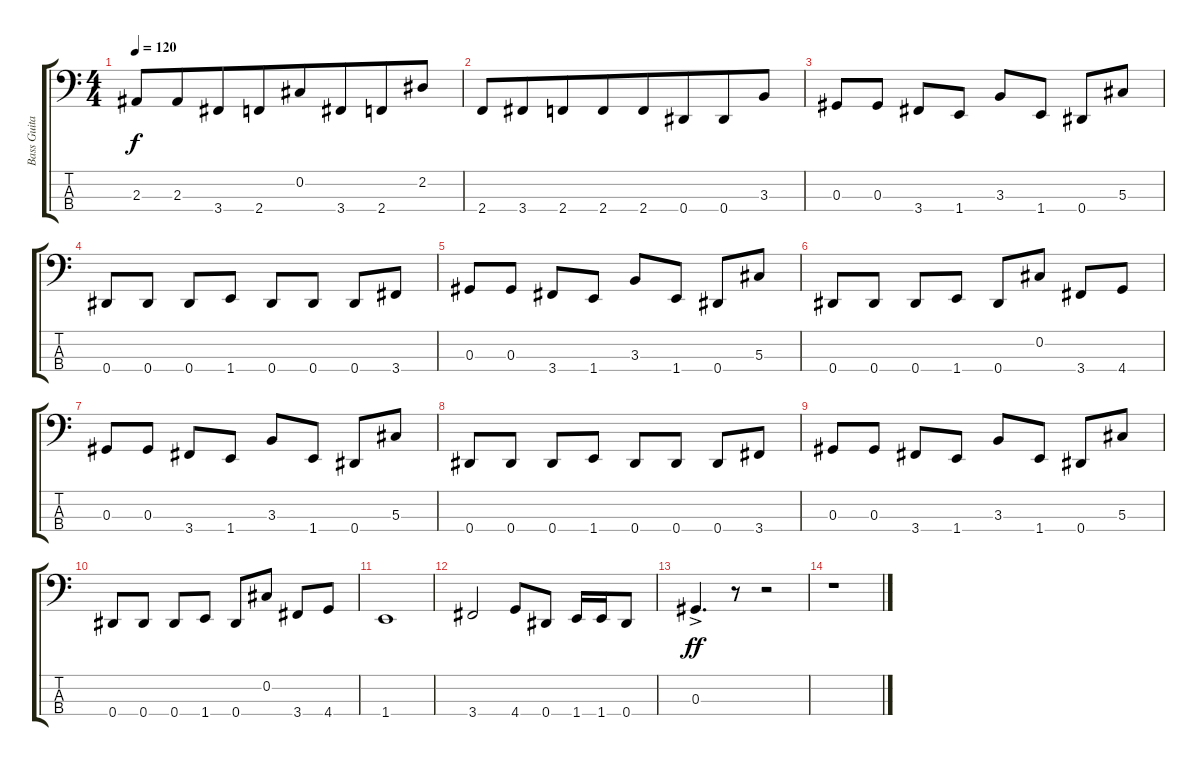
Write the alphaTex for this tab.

\track ("Bass Guitar 2" "Bass Guita") {instrument electricbassfinger}
\staff {score tabs}
\tuning (Gb2 Db2 Ab1 Eb1) {hide}
\ts (4 4)
\tempo 120
\clef f4
\ks c
2.3.8{dy f} 2.3.8{beam merge} 3.4.8{beam merge} 2.4.8{beam merge} 0.2.8{beam merge} 3.4.8{beam merge} 2.4.8{beam merge} 2.2.8 |
2.4.8{beam merge} 3.4.8{beam merge} 2.4.8{beam merge} 2.4.8{beam merge} 2.4.8{beam merge} 0.4.8{beam merge} 0.4.8{beam merge} 3.3.8 |
0.3.8 0.3.8 3.4.8 1.4.8 3.3.8 1.4.8 0.4.8 5.3.8 |
0.4.8 0.4.8 0.4.8 1.4.8 0.4.8 0.4.8 0.4.8 3.4.8 |
0.3.8 0.3.8 3.4.8 1.4.8 3.3.8 1.4.8 0.4.8 5.3.8 |
0.4.8 0.4.8 0.4.8 1.4.8 0.4.8 0.2.8 3.4.8 4.4.8 |
0.3.8 0.3.8 3.4.8 1.4.8 3.3.8 1.4.8 0.4.8 5.3.8 |
0.4.8 0.4.8 0.4.8 1.4.8 0.4.8 0.4.8 0.4.8 3.4.8 |
0.3.8 0.3.8 3.4.8 1.4.8 3.3.8 1.4.8 0.4.8 5.3.8 |
0.4.8 0.4.8 0.4.8 1.4.8 0.4.8 0.2.8 3.4.8 4.4.8 |
1.4.1 |
3.4.2 4.4.8 0.4.8 1.4.16 1.4.16 0.4.8 |
0.3{ac}.4{d dy ff} r.8 r.2 |
r.1
